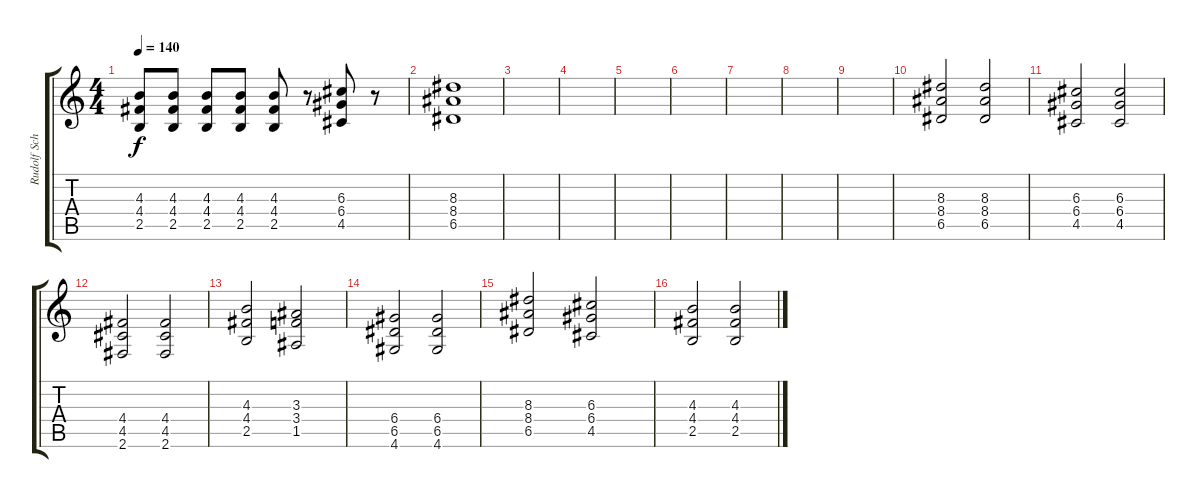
\track ("Rudolf Schenker" "Rudolf Sch") {instrument distortionguitar}
\staff {score tabs}
\tuning (E4 B3 G3 D3 A2 E2) {hide}
\ts (4 4)
\tempo 140
\clef g2
\ks c
(4.3 4.4 2.5).8{dy f} (4.3 4.4 2.5).8 (4.3 4.4 2.5).8 (4.3 4.4 2.5).8 (4.3 4.4 2.5).8 r.8 (6.3 6.4 4.5).8 r.8 |
(8.3 8.4 6.5).1{volume 0} |
|
|
|
|
|
|
|
(8.3 8.4 6.5).2{volume 13} (8.3 8.4 6.5).2 |
(6.3 6.4 4.5).2 (6.3 6.4 4.5).2 |
(4.4 4.5 2.6).2 (4.4 4.5 2.6).2 |
(4.3 4.4 2.5).2 (3.3 3.4 1.5).2 |
(6.4 6.5 4.6).2 (6.4 6.5 4.6).2 |
(8.3 8.4 6.5).2 (6.3 6.4 4.5).2 |
(4.3 4.4 2.5).2 (4.3 4.4 2.5).2
